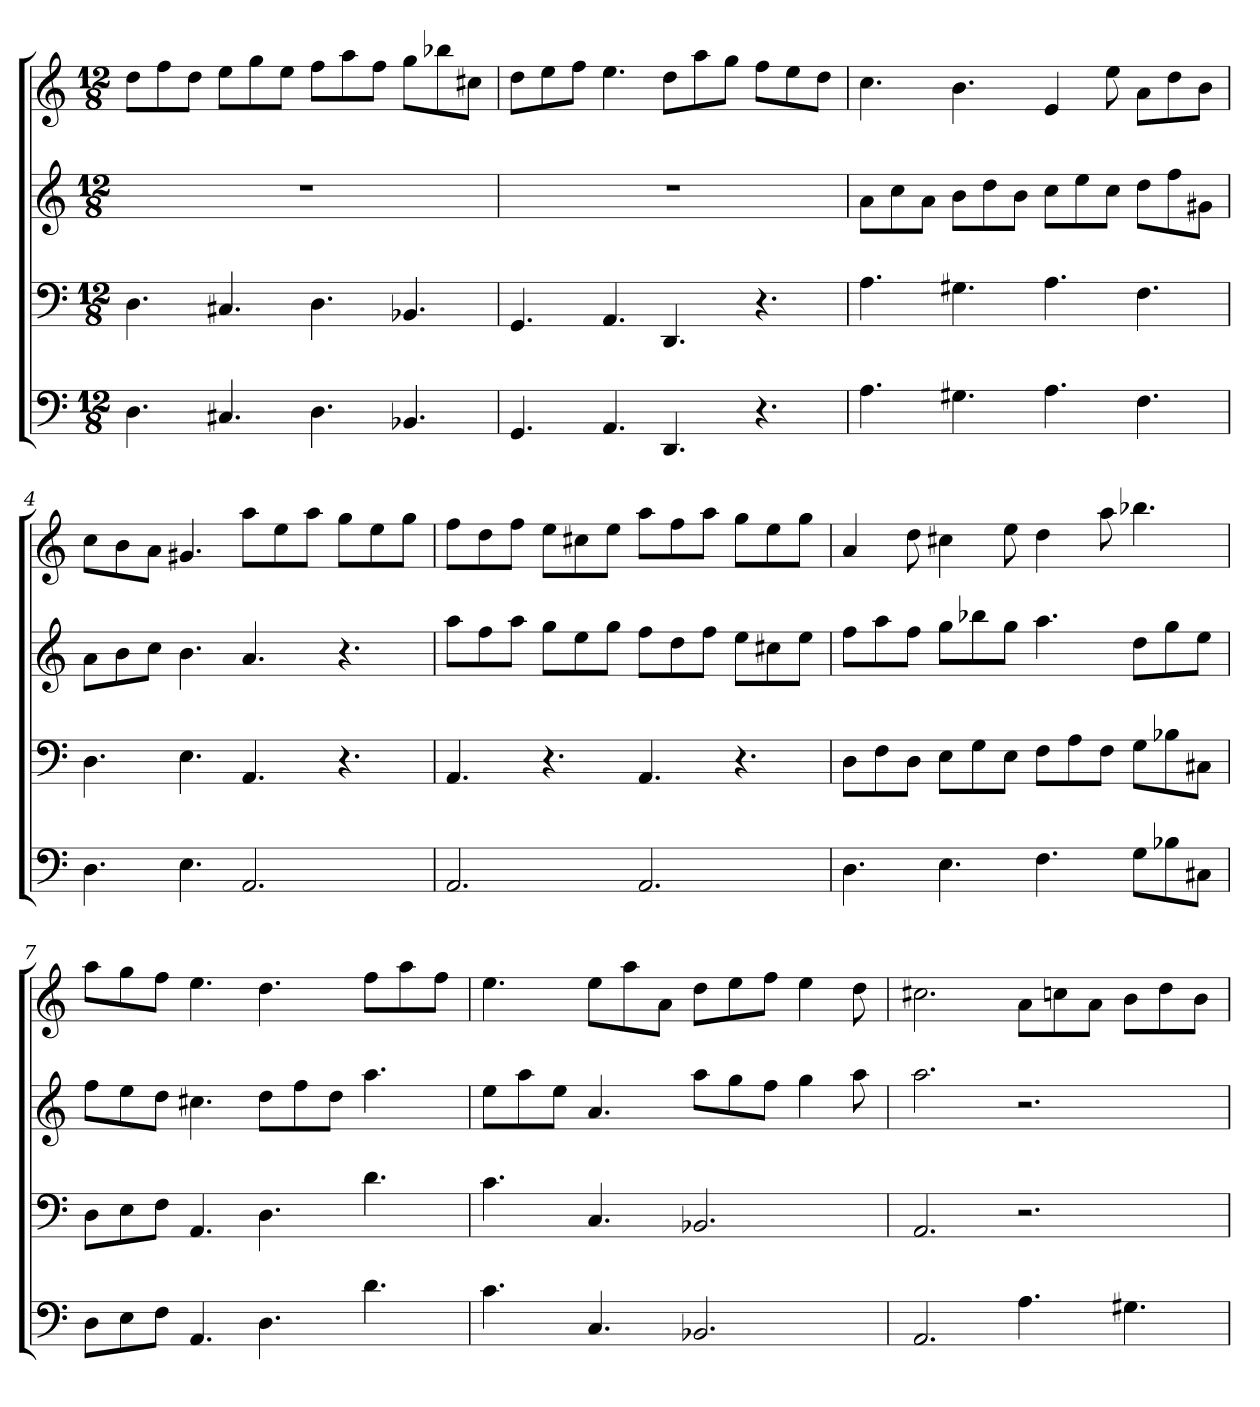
**kern	**kern	**kern	**kern
*part4	*part3	*part2	*part1
*staff4	*staff3	*staff2	*staff1
*k[]	*k[]	*k[]	*k[]
*a:	*a:	*a:	*a:
*M12/8	*M12/8	*M12/8	*M12/8
=1	=1	=1	=1
4.D	4.D	1.r	8ddL
.	.	.	8ff
.	.	.	8ddJ
4.C#X	4.C#X	.	8eeL
.	.	.	8gg
.	.	.	8eeJ
4.D	4.D	.	8ffL
.	.	.	8aa
.	.	.	8ffJ
4.BB-X	4.BB-X	.	8ggL
.	.	.	8bb-X
.	.	.	8cc#XJ
=2	=2	=2	=2
4.GG	4.GG	1.r	8ddL
.	.	.	8ee
.	.	.	8ffJ
4.AA	4.AA	.	4.ee
4.DD	4.DD	.	8ddL
.	.	.	8aa
.	.	.	8ggJ
4.r	4.r	.	8ffL
.	.	.	8ee
.	.	.	8ddJ
=3	=3	=3	=3
4.A	4.A	8aL	4.cc
.	.	8cc	.
.	.	8aJ	.
4.G#X	4.G#X	8bL	4.b
.	.	8dd	.
.	.	8bJ	.
4.A	4.A	8ccL	4e
.	.	8ee	.
.	.	8ccJ	8ee
4.F	4.F	8ddL	8aL
.	.	8ff	8dd
.	.	8g#XJ	8bJ
=4	=4	=4	=4
4.D	4.D	8aL	8ccL
.	.	8b	8b
.	.	8ccJ	8aJ
4.E	4.E	4.b	4.g#X
2.AA	4.AA	4.a	8aaL
.	.	.	8ee
.	.	.	8aaJ
.	4.r	4.r	8ggL
.	.	.	8ee
.	.	.	8ggJ
=5	=5	=5	=5
2.AA	4.AA	8aaL	8ffL
.	.	8ff	8dd
.	.	8aaJ	8ffJ
.	4.r	8ggL	8eeL
.	.	8ee	8cc#X
.	.	8ggJ	8eeJ
2.AA	4.AA	8ffL	8aaL
.	.	8dd	8ff
.	.	8ffJ	8aaJ
.	4.r	8eeL	8ggL
.	.	8cc#X	8ee
.	.	8eeJ	8ggJ
=6	=6	=6	=6
4.D	8DL	8ffL	4a
.	8F	8aa	.
.	8DJ	8ffJ	8dd
4.E	8EL	8ggL	4cc#X
.	8G	8bb-X	.
.	8EJ	8ggJ	8ee
4.F	8FL	4.aa	4dd
.	8A	.	.
.	8FJ	.	8aa
8GL	8GL	8ddL	4.bb-X
8B-X	8B-X	8gg	.
8C#XJ	8C#XJ	8eeJ	.
=7	=7	=7	=7
8DL	8DL	8ffL	8aaL
8E	8E	8ee	8gg
8FJ	8FJ	8ddJ	8ffJ
4.AA	4.AA	4.cc#X	4.ee
4.D	4.D	8ddL	4.dd
.	.	8ff	.
.	.	8ddJ	.
4.d	4.d	4.aa	8ffL
.	.	.	8aa
.	.	.	8ffJ
=8	=8	=8	=8
4.c	4.c	8eeL	4.ee
.	.	8aa	.
.	.	8eeJ	.
4.C	4.C	4.a	8eeL
.	.	.	8aa
.	.	.	8aJ
2.BB-X	2.BB-X	8aaL	8ddL
.	.	8gg	8ee
.	.	8ffJ	8ffJ
.	.	4gg	4ee
.	.	8aa	8dd
=9	=9	=9	=9
2.AA	2.AA	2.aa	2.cc#X
4.A	2.r	2.r	8aL
.	.	.	8ccn
.	.	.	8aJ
4.G#X	.	.	8bL
.	.	.	8dd
.	.	.	8bJ
=	=	=	=
*-	*-	*-	*-
